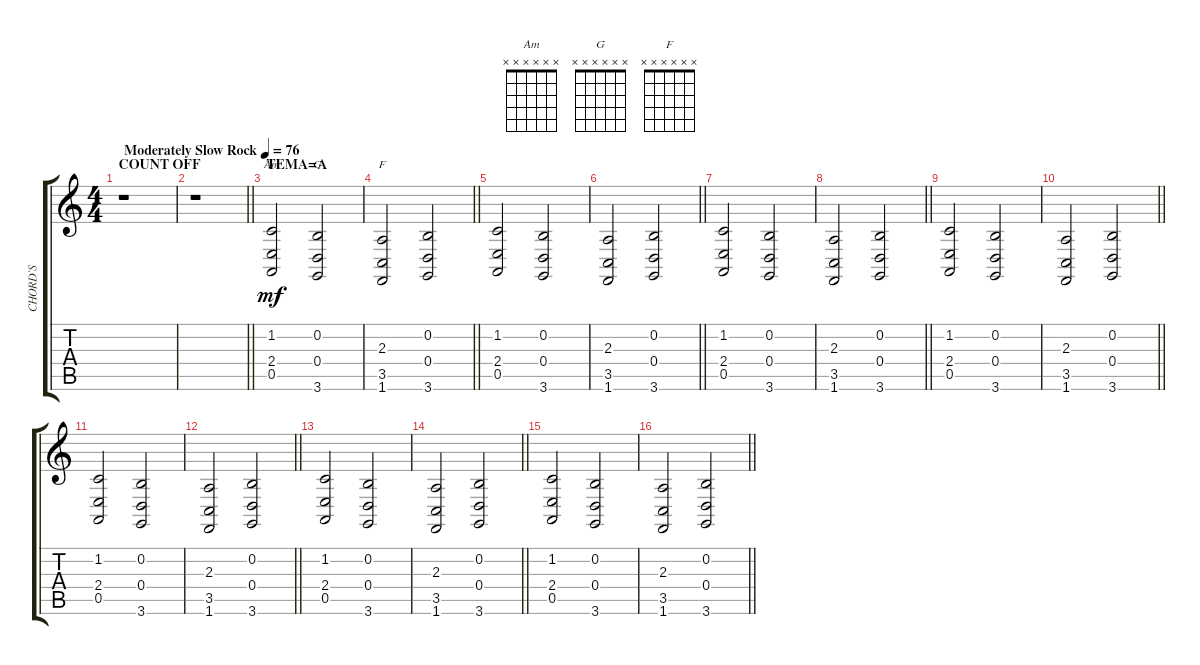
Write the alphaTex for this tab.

\track ("CHORD`S" "CHORD`S") {instrument electricpiano2}
\staff {score tabs}
\tuning (E4 B3 G3 D3 A2 E2) {hide}
\chord ("Am" x x x x x x)
\chord ("G" x x x x x x)
\chord ("F" x x x x x x)
\ts (4 4)
\section ("" "COUNT OFF")
\tempo (76 "Moderately Slow Rock")
\clef g2
\ks c
r.1{dy mf instrument electricpiano2} |
\barLineRight lightlight
r.1 |
\section ("" "TEMA=A")
(1.2 2.4 0.5).2{ch "Am"} (0.2 0.4 3.6).2{ch "G"} |
\barLineRight lightlight
(2.3 3.5 1.6).2{ch "F"} (0.2 0.4 3.6).2 |
(1.2 2.4 0.5).2 (0.2 0.4 3.6).2 |
\barLineRight lightlight
(2.3 3.5 1.6).2 (0.2 0.4 3.6).2 |
(1.2 2.4 0.5).2 (0.2 0.4 3.6).2 |
\barLineRight lightlight
(2.3 3.5 1.6).2 (0.2 0.4 3.6).2 |
(1.2 2.4 0.5).2 (0.2 0.4 3.6).2 |
\barLineRight lightlight
(2.3 3.5 1.6).2 (0.2 0.4 3.6).2 |
(1.2 2.4 0.5).2 (0.2 0.4 3.6).2 |
\barLineRight lightlight
(2.3 3.5 1.6).2 (0.2 0.4 3.6).2 |
(1.2 2.4 0.5).2 (0.2 0.4 3.6).2 |
\barLineRight lightlight
(2.3 3.5 1.6).2 (0.2 0.4 3.6).2 |
(1.2 2.4 0.5).2 (0.2 0.4 3.6).2 |
\barLineRight lightlight
(2.3 3.5 1.6).2 (0.2 0.4 3.6).2
